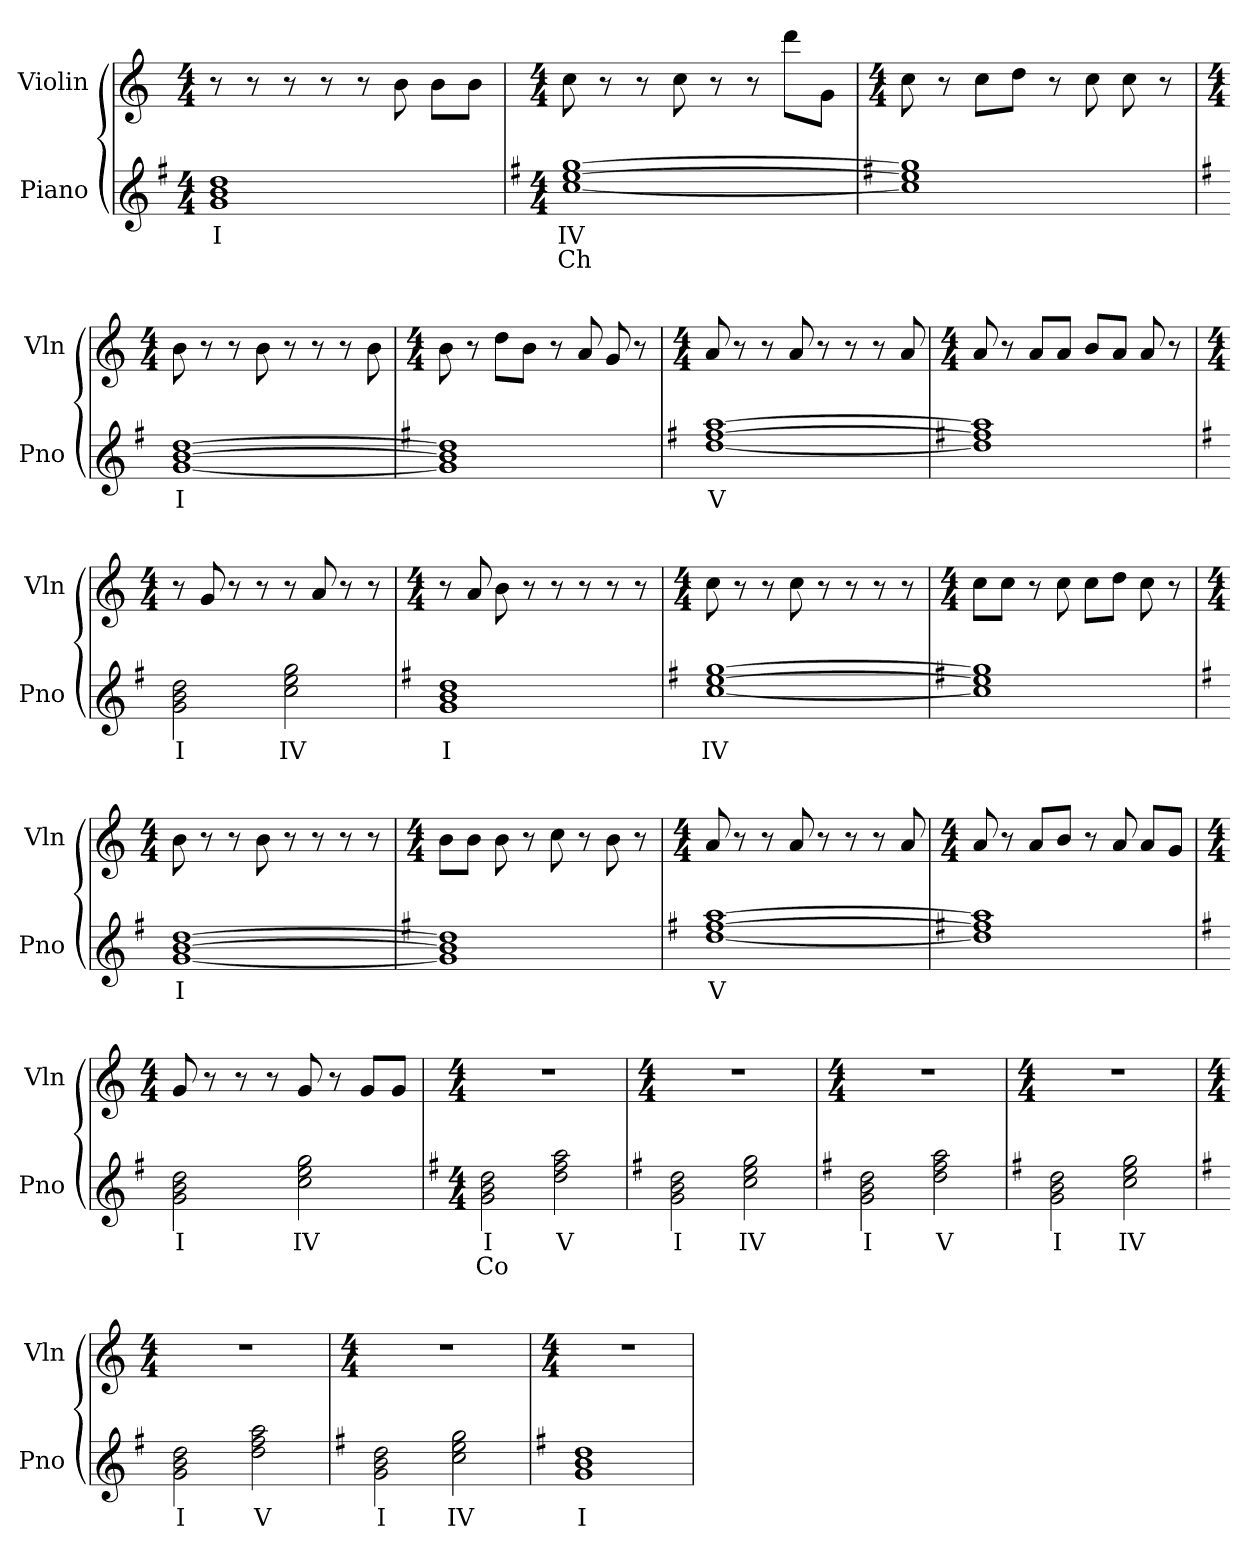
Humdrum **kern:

**kern	**text	**text	**kern
*part2	*part2	*part2	*part1
*staff2	*staff2	*staff2	*staff1
*I"Piano	*	*	*I"Violin
*I'Pno	*	*	*I'Vln
*k[f#]	*	*	*
*G:	*	*	*
*M4/4	*	*	*M4/4
=	=	=	=
1g 1b 1dd	I	.	8r
.	.	.	8r
.	.	.	8r
.	.	.	8r
.	.	.	8r
.	.	.	8b
.	.	.	8bL
.	.	.	8bJ
=	=	=	=
*k[f#]	*	*	*
*G:	*	*	*
*M4/4	*	*	*M4/4
[1cc [1ee [1gg	IV	Ch	8cc
.	.	.	8r
.	.	.	8r
.	.	.	8cc
.	.	.	8r
.	.	.	8r
.	.	.	8dddL
.	.	.	8gJ
=	=	=	=
*k[f#]	*	*	*
*G:	*	*	*
*	*	*	*M4/4
1cc] 1ee] 1gg]	.	.	8cc
.	.	.	8r
.	.	.	8ccL
.	.	.	8ddJ
.	.	.	8r
.	.	.	8cc
.	.	.	8cc
.	.	.	8r
=	=	=	=
*k[f#]	*	*	*
*G:	*	*	*
*	*	*	*M4/4
[1g [1b [1dd	I	.	8b
.	.	.	8r
.	.	.	8r
.	.	.	8b
.	.	.	8r
.	.	.	8r
.	.	.	8r
.	.	.	8b
=	=	=	=
*k[f#]	*	*	*
*G:	*	*	*
*	*	*	*M4/4
1g] 1b] 1dd]	.	.	8b
.	.	.	8r
.	.	.	8ddL
.	.	.	8bJ
.	.	.	8r
.	.	.	8a
.	.	.	8g
.	.	.	8r
=	=	=	=
*k[f#]	*	*	*
*G:	*	*	*
*	*	*	*M4/4
[1dd [1ff# [1aa	V	.	8a
.	.	.	8r
.	.	.	8r
.	.	.	8a
.	.	.	8r
.	.	.	8r
.	.	.	8r
.	.	.	8a
=	=	=	=
*k[f#]	*	*	*
*G:	*	*	*
*	*	*	*M4/4
1dd] 1ff#] 1aa]	.	.	8a
.	.	.	8r
.	.	.	8aL
.	.	.	8aJ
.	.	.	8bL
.	.	.	8aJ
.	.	.	8a
.	.	.	8r
=	=	=	=
*k[f#]	*	*	*
*G:	*	*	*
*	*	*	*M4/4
2g 2b 2dd	I	.	8r
.	.	.	8g
.	.	.	8r
.	.	.	8r
2cc 2ee 2gg	IV	.	8r
.	.	.	8a
.	.	.	8r
.	.	.	8r
=	=	=	=
*k[f#]	*	*	*
*G:	*	*	*
*	*	*	*M4/4
1g 1b 1dd	I	.	8r
.	.	.	8a
.	.	.	8b
.	.	.	8r
.	.	.	8r
.	.	.	8r
.	.	.	8r
.	.	.	8r
=	=	=	=
*k[f#]	*	*	*
*G:	*	*	*
*	*	*	*M4/4
[1cc [1ee [1gg	IV	.	8cc
.	.	.	8r
.	.	.	8r
.	.	.	8cc
.	.	.	8r
.	.	.	8r
.	.	.	8r
.	.	.	8r
=	=	=	=
*k[f#]	*	*	*
*G:	*	*	*
*	*	*	*M4/4
1cc] 1ee] 1gg]	.	.	8ccL
.	.	.	8ccJ
.	.	.	8r
.	.	.	8cc
.	.	.	8ccL
.	.	.	8ddJ
.	.	.	8cc
.	.	.	8r
=	=	=	=
*k[f#]	*	*	*
*G:	*	*	*
*	*	*	*M4/4
[1g [1b [1dd	I	.	8b
.	.	.	8r
.	.	.	8r
.	.	.	8b
.	.	.	8r
.	.	.	8r
.	.	.	8r
.	.	.	8r
=	=	=	=
*k[f#]	*	*	*
*G:	*	*	*
*	*	*	*M4/4
1g] 1b] 1dd]	.	.	8bL
.	.	.	8bJ
.	.	.	8b
.	.	.	8r
.	.	.	8cc
.	.	.	8r
.	.	.	8b
.	.	.	8r
=	=	=	=
*k[f#]	*	*	*
*G:	*	*	*
*	*	*	*M4/4
[1dd [1ff# [1aa	V	.	8a
.	.	.	8r
.	.	.	8r
.	.	.	8a
.	.	.	8r
.	.	.	8r
.	.	.	8r
.	.	.	8a
=	=	=	=
*k[f#]	*	*	*
*G:	*	*	*
*	*	*	*M4/4
1dd] 1ff#] 1aa]	.	.	8a
.	.	.	8r
.	.	.	8aL
.	.	.	8bJ
.	.	.	8r
.	.	.	8a
.	.	.	8aL
.	.	.	8gJ
=	=	=	=
*k[f#]	*	*	*
*G:	*	*	*
*	*	*	*M4/4
2g 2b 2dd	I	.	8g
.	.	.	8r
.	.	.	8r
.	.	.	8r
2cc 2ee 2gg	IV	.	8g
.	.	.	8r
.	.	.	8gL
.	.	.	8gJ
=	=	=	=
*k[f#]	*	*	*
*G:	*	*	*
*M4/4	*	*	*M4/4
2g 2b 2dd	I	Co	1r
2dd 2ff# 2aa	V	.	.
=	=	=	=
*k[f#]	*	*	*
*G:	*	*	*
*	*	*	*M4/4
2g 2b 2dd	I	.	1r
2cc 2ee 2gg	IV	.	.
=	=	=	=
*k[f#]	*	*	*
*G:	*	*	*
*	*	*	*M4/4
2g 2b 2dd	I	.	1r
2dd 2ff# 2aa	V	.	.
=	=	=	=
*k[f#]	*	*	*
*G:	*	*	*
*	*	*	*M4/4
2g 2b 2dd	I	.	1r
2cc 2ee 2gg	IV	.	.
=	=	=	=
*k[f#]	*	*	*
*G:	*	*	*
*	*	*	*M4/4
2g 2b 2dd	I	.	1r
2dd 2ff# 2aa	V	.	.
=	=	=	=
*k[f#]	*	*	*
*G:	*	*	*
*	*	*	*M4/4
2g 2b 2dd	I	.	1r
2cc 2ee 2gg	IV	.	.
=	=	=	=
*k[f#]	*	*	*
*G:	*	*	*
*	*	*	*M4/4
1g 1b 1dd	I	.	1r
=	=	=	=
*-	*-	*-	*-
